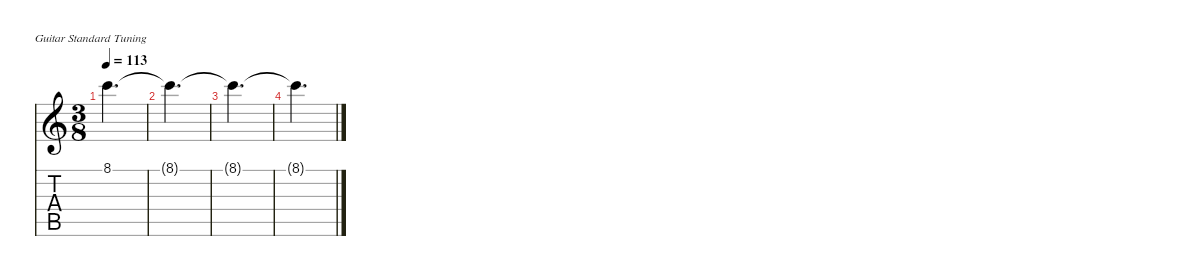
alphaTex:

\defaultSystemsLayout 4
\hideDynamics
\bracketExtendMode nobrackets
\singleTrackTrackNamePolicy hidden
\multiTrackTrackNamePolicy hidden
\firstSystemTrackNameMode fullname
\firstSystemTrackNameOrientation horizontal
\otherSystemsTrackNameOrientation horizontal
\track ("Frank Zappa" "od.guit.") {instrument overdrivenguitar}
\staff {score tabs}
\tuning (E4 B3 G3 D3 A2 E2)
\ts (3 8)
\tempo 113
\clef g2
\ks c
8.1{t}.4{d dy f beam Down} |
8.1{t}.4{d beam Down} |
8.1{t}.4{d beam Down} |
8.1{t}.4{d beam Down}
